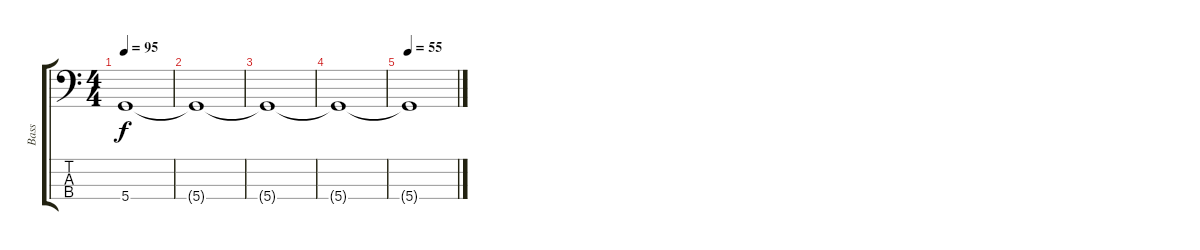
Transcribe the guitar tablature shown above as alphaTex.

\track ("Bass" "Bass") {instrument electricbasspick}
\staff {score tabs}
\tuning (G2 D2 A1 D1) {hide}
\ts (4 4)
\tempo 95
\clef f4
\ks c
5.4{t}.1{dy f} |
5.4{t}.1 |
5.4{t}.1 |
5.4{t}.1 |
\tempo 55
5.4{t}.1
